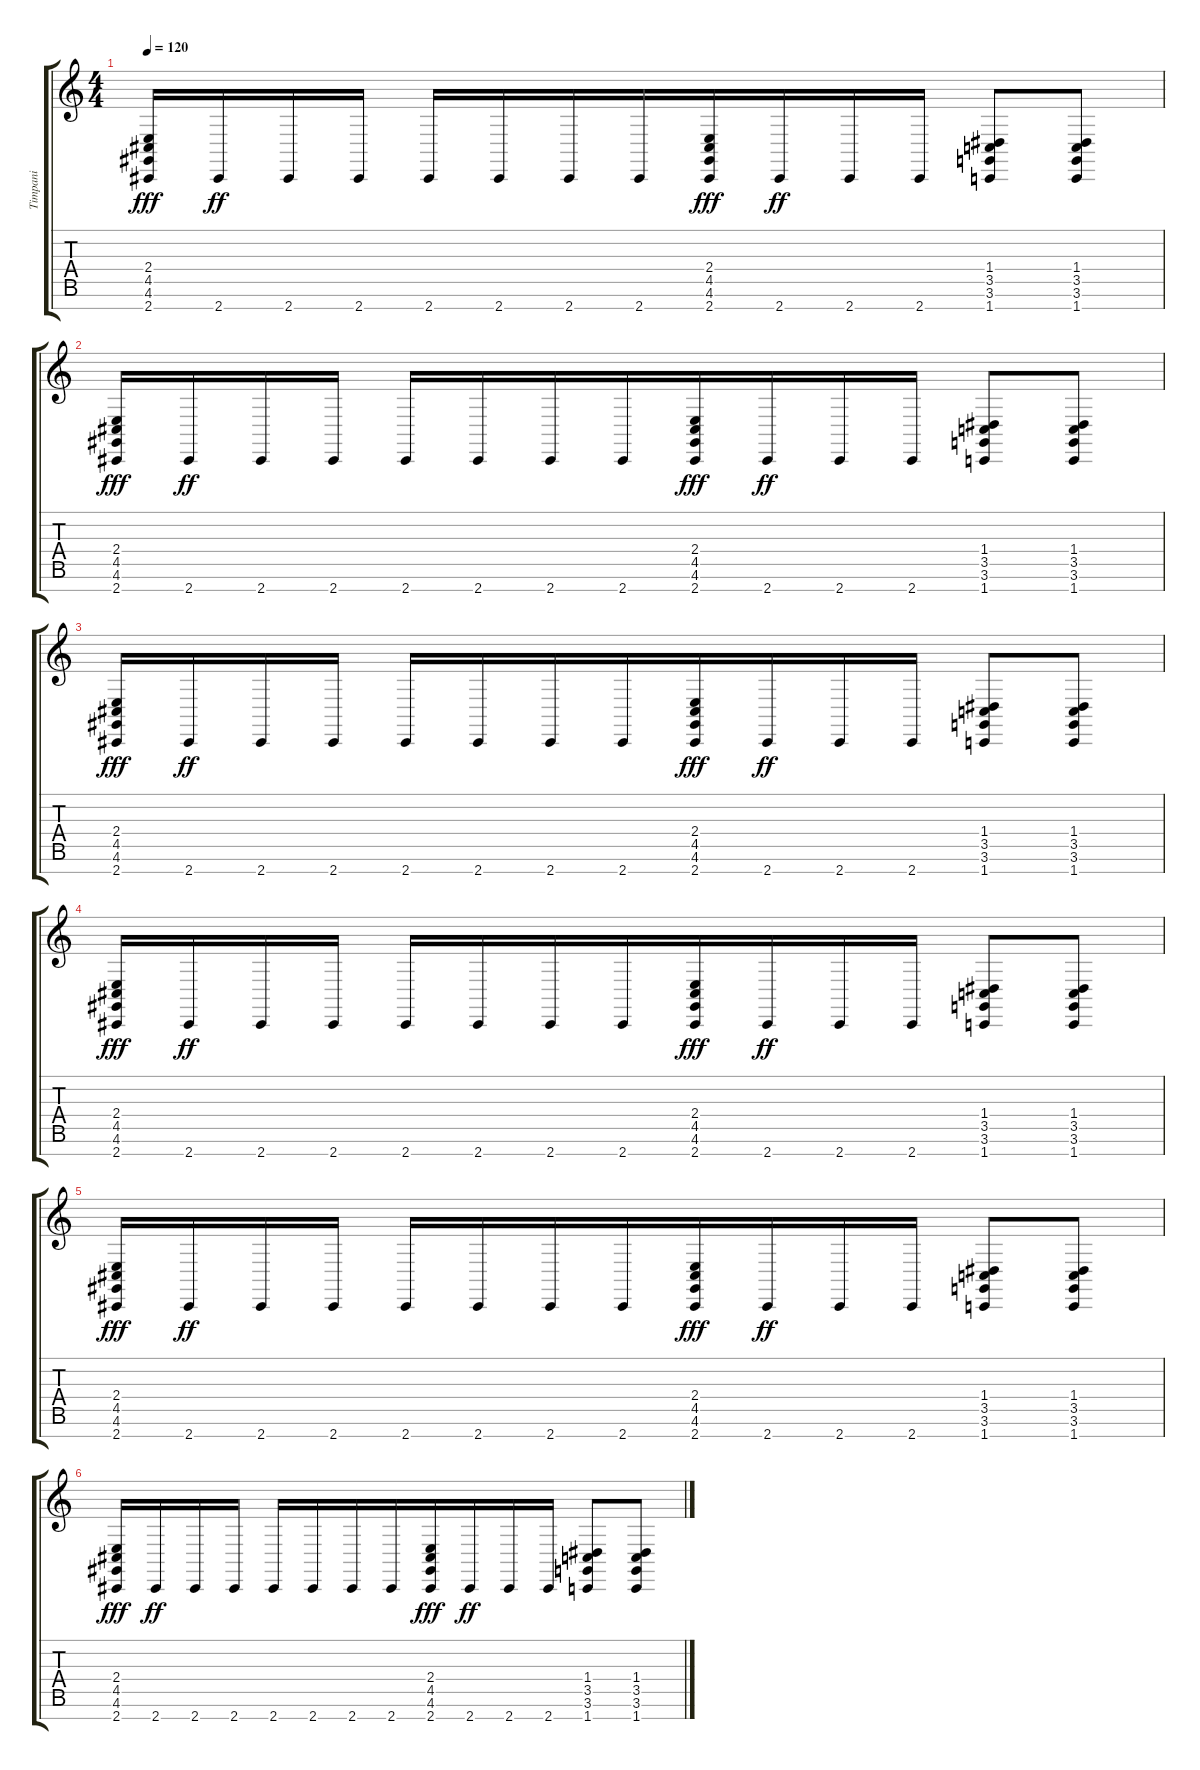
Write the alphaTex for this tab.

\track ("Timpani" "Timpani") {instrument timpani}
\staff {score tabs}
\tuning (E4 B3 G3 D3 A2 E2 B1) {hide}
\ts (4 4)
\tempo 120
\clef g2
\ks c
(2.4 4.5 4.6 2.7).16{dy fff beam merge} 2.7.16{dy ff} 2.7.16 2.7.16 2.7.16{beam merge} 2.7.16{beam merge} 2.7.16{beam merge} 2.7.16{beam merge} (2.4 4.5 4.6 2.7).16{dy fff beam merge} 2.7.16{dy ff} 2.7.16 2.7.16 (1.4 3.5 3.6 1.7).8{beam merge} (1.4 3.5 3.6 1.7).8 |
(2.4 4.5 4.6 2.7).16{dy fff beam merge} 2.7.16{dy ff} 2.7.16 2.7.16 2.7.16{beam merge} 2.7.16{beam merge} 2.7.16{beam merge} 2.7.16{beam merge} (2.4 4.5 4.6 2.7).16{dy fff beam merge} 2.7.16{dy ff} 2.7.16 2.7.16 (1.4 3.5 3.6 1.7).8{beam merge} (1.4 3.5 3.6 1.7).8 |
(2.4 4.5 4.6 2.7).16{dy fff beam merge} 2.7.16{dy ff} 2.7.16 2.7.16 2.7.16{beam merge} 2.7.16{beam merge} 2.7.16{beam merge} 2.7.16{beam merge} (2.4 4.5 4.6 2.7).16{dy fff beam merge} 2.7.16{dy ff} 2.7.16 2.7.16 (1.4 3.5 3.6 1.7).8{beam merge} (1.4 3.5 3.6 1.7).8 |
(2.4 4.5 4.6 2.7).16{dy fff beam merge} 2.7.16{dy ff} 2.7.16 2.7.16 2.7.16{beam merge} 2.7.16{beam merge} 2.7.16{beam merge} 2.7.16{beam merge} (2.4 4.5 4.6 2.7).16{dy fff beam merge} 2.7.16{dy ff} 2.7.16 2.7.16 (1.4 3.5 3.6 1.7).8{beam merge} (1.4 3.5 3.6 1.7).8 |
(2.4 4.5 4.6 2.7).16{dy fff beam merge} 2.7.16{dy ff} 2.7.16 2.7.16 2.7.16{beam merge} 2.7.16{beam merge} 2.7.16{beam merge} 2.7.16{beam merge} (2.4 4.5 4.6 2.7).16{dy fff beam merge} 2.7.16{dy ff} 2.7.16 2.7.16 (1.4 3.5 3.6 1.7).8{beam merge} (1.4 3.5 3.6 1.7).8 |
(2.4 4.5 4.6 2.7).16{dy fff beam merge} 2.7.16{dy ff} 2.7.16 2.7.16 2.7.16{beam merge} 2.7.16{beam merge} 2.7.16{beam merge} 2.7.16{beam merge} (2.4 4.5 4.6 2.7).16{dy fff beam merge} 2.7.16{dy ff} 2.7.16 2.7.16 (1.4 3.5 3.6 1.7).8{beam merge} (1.4 3.5 3.6 1.7).8
